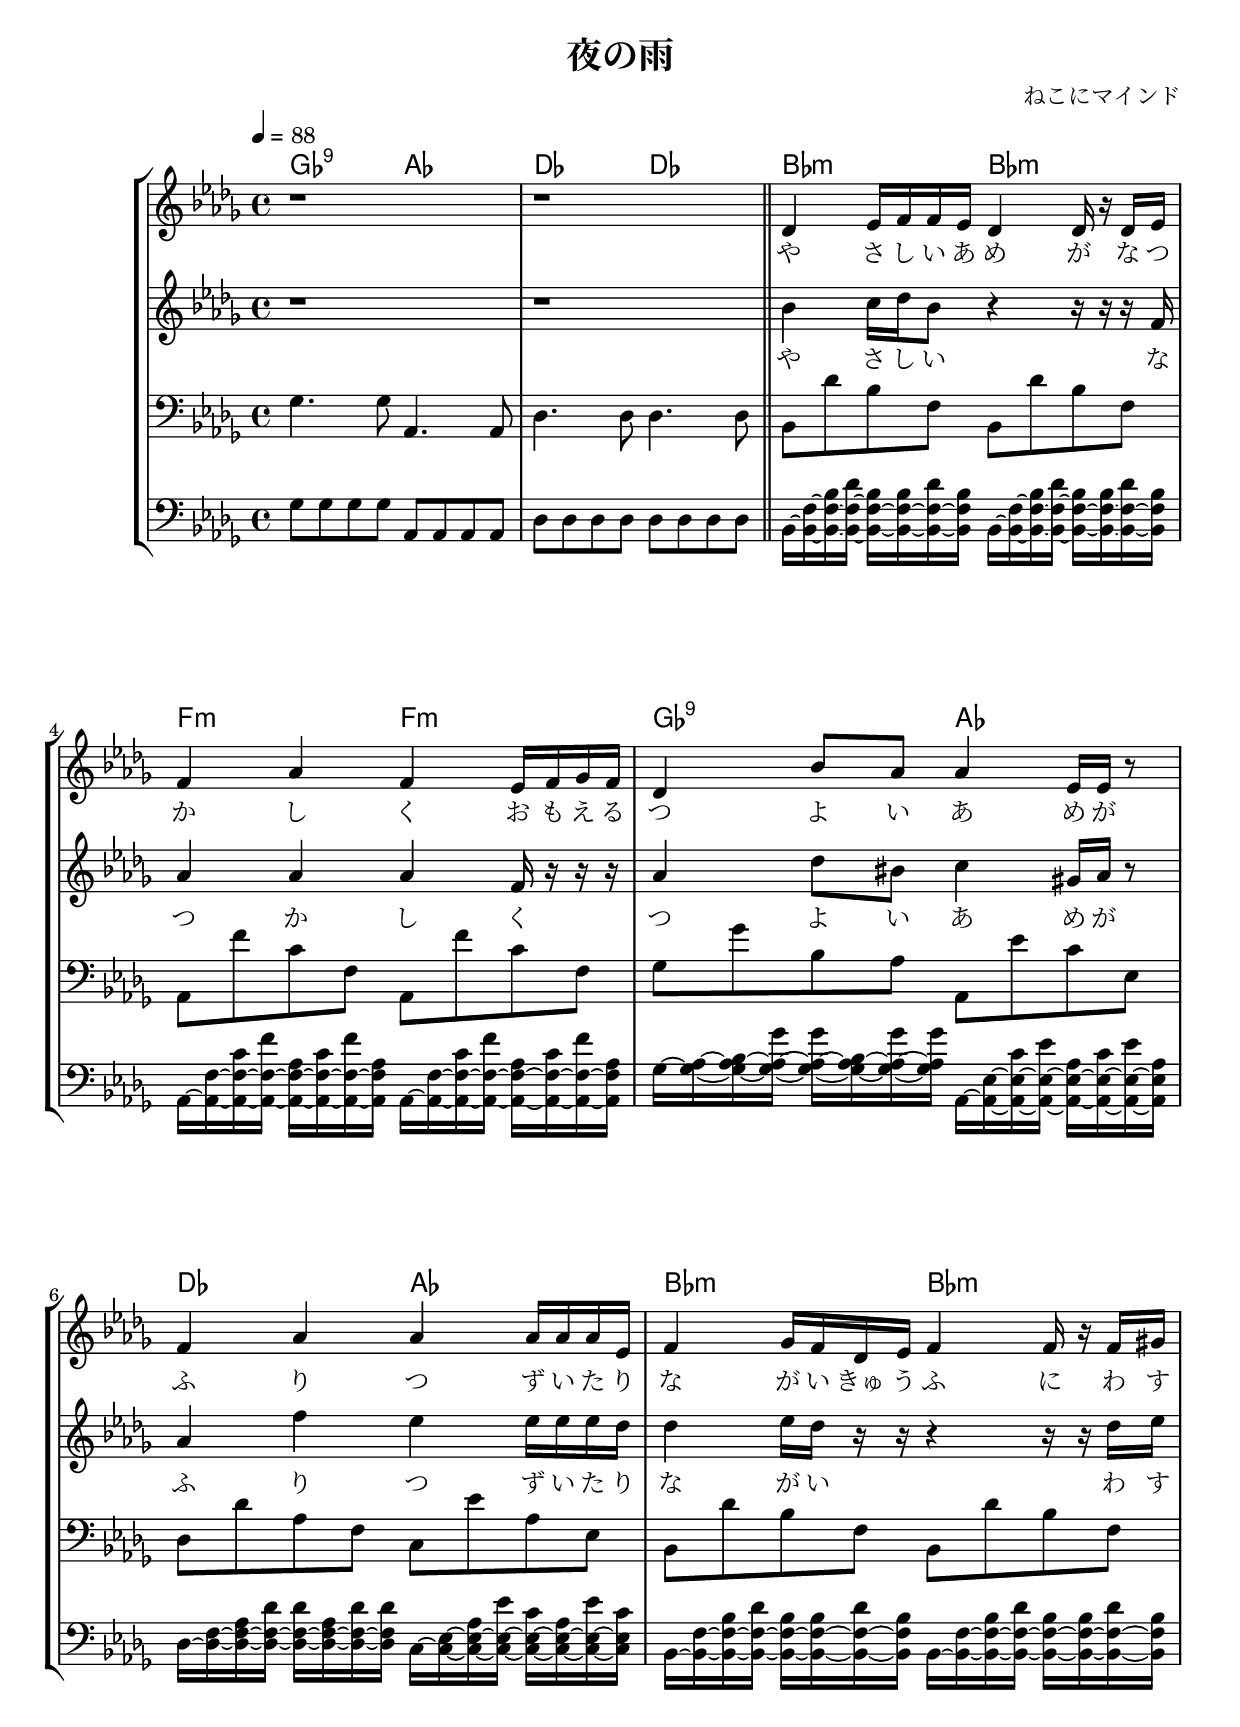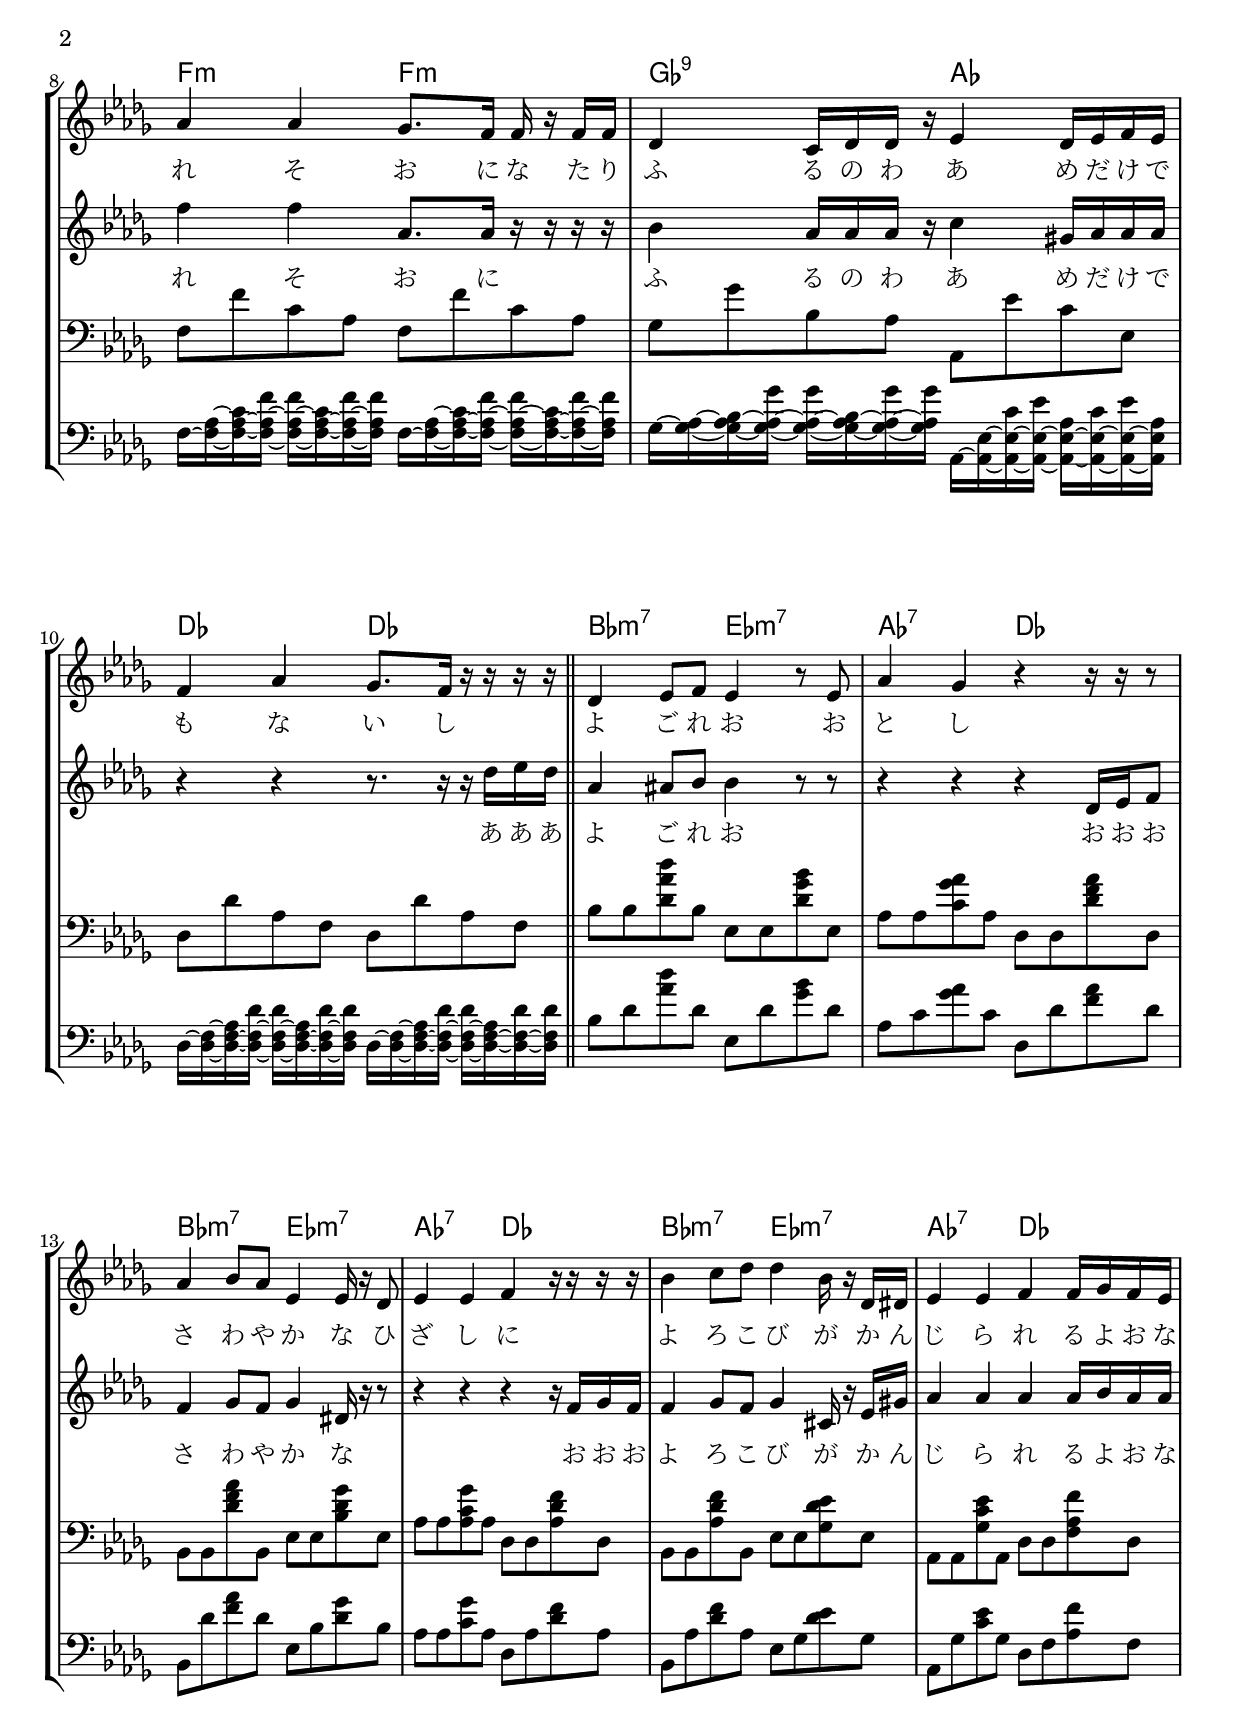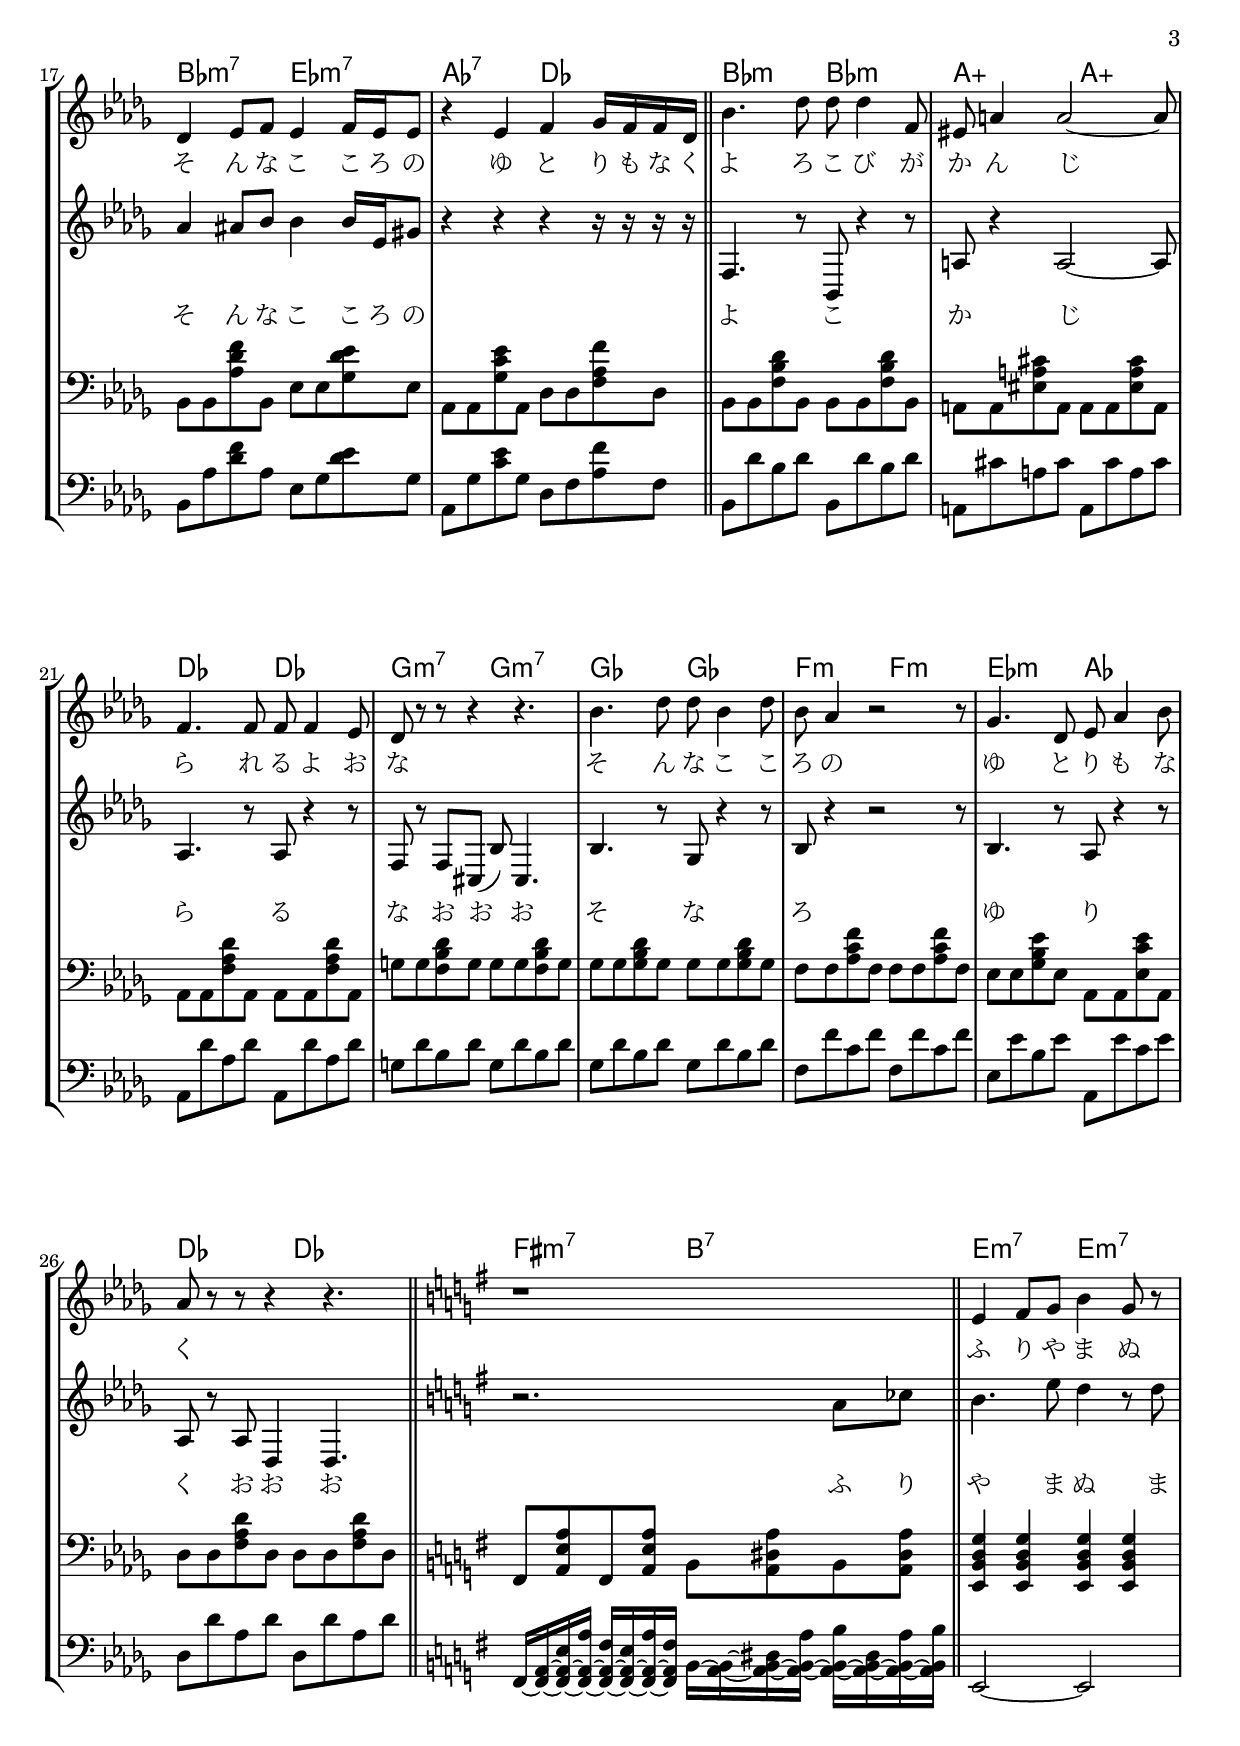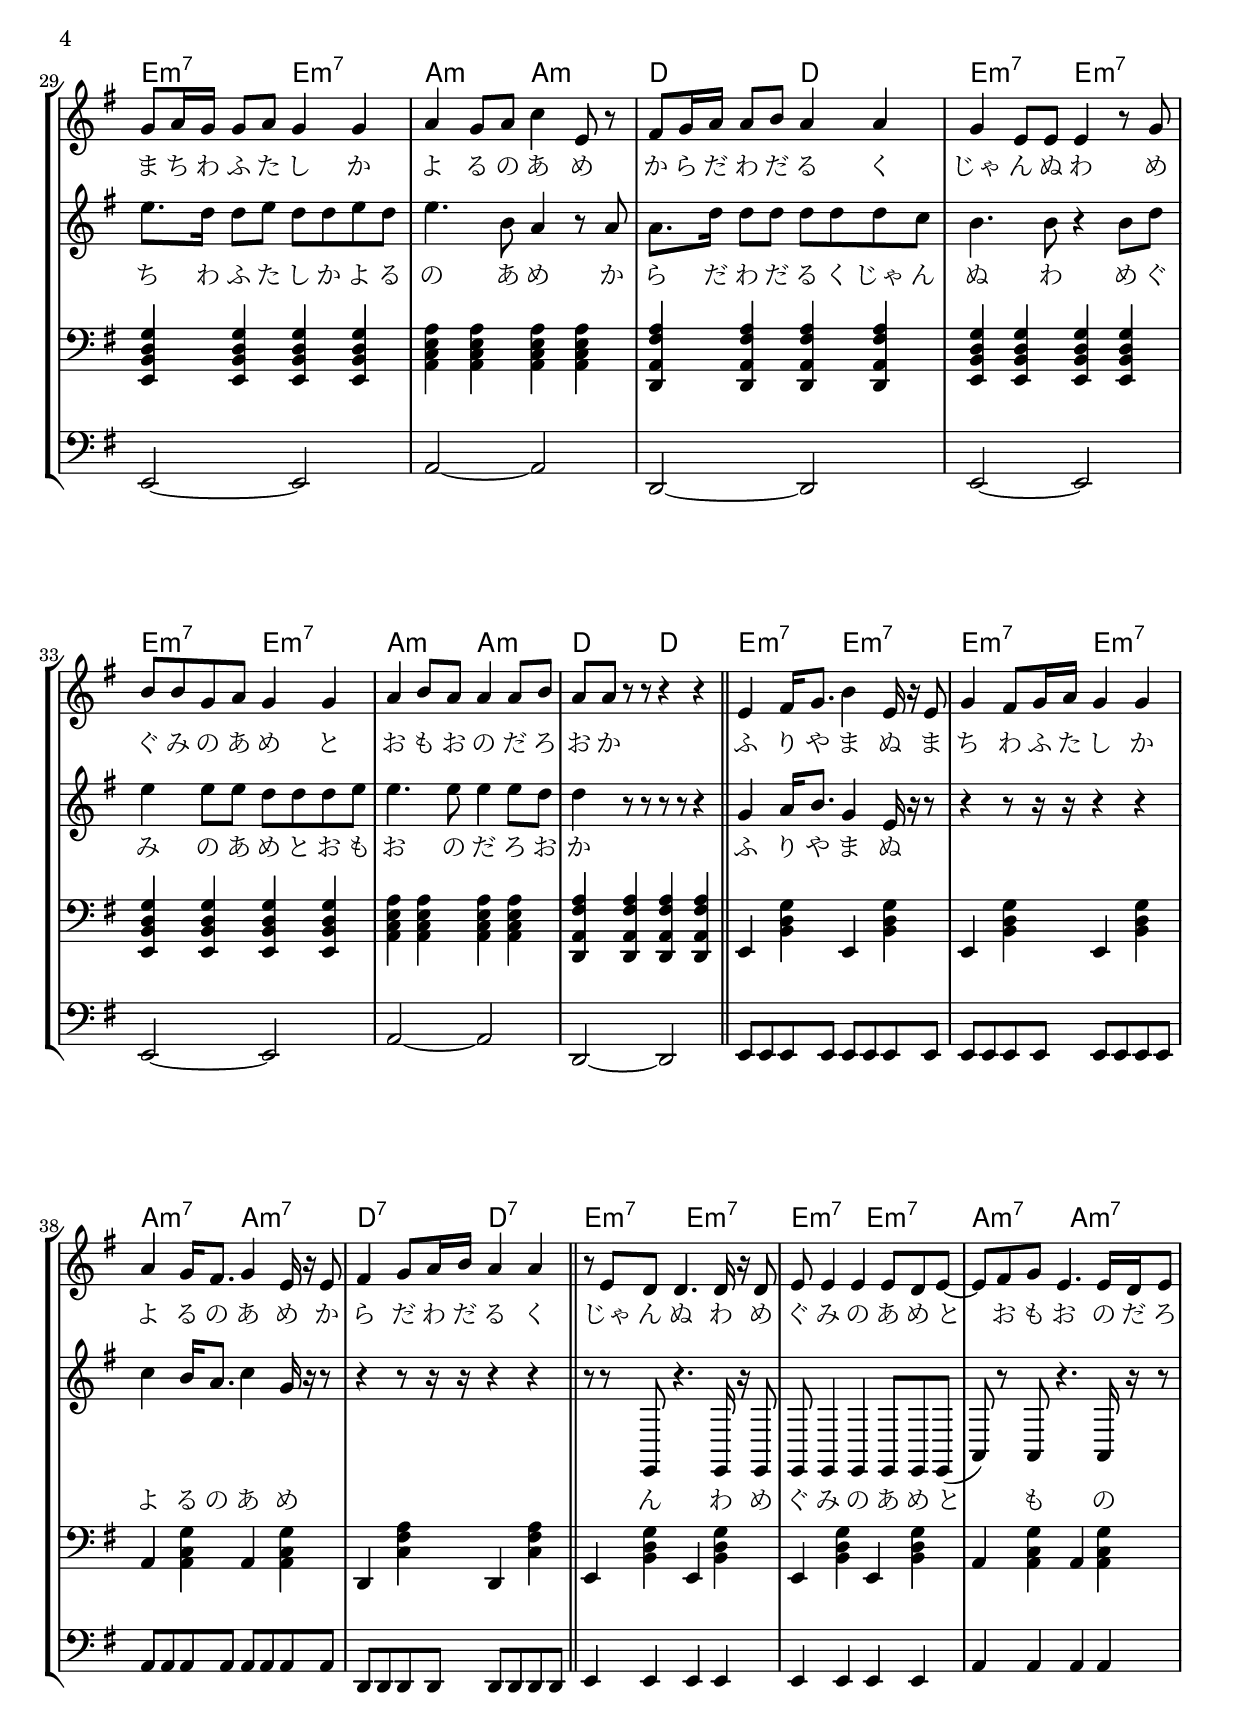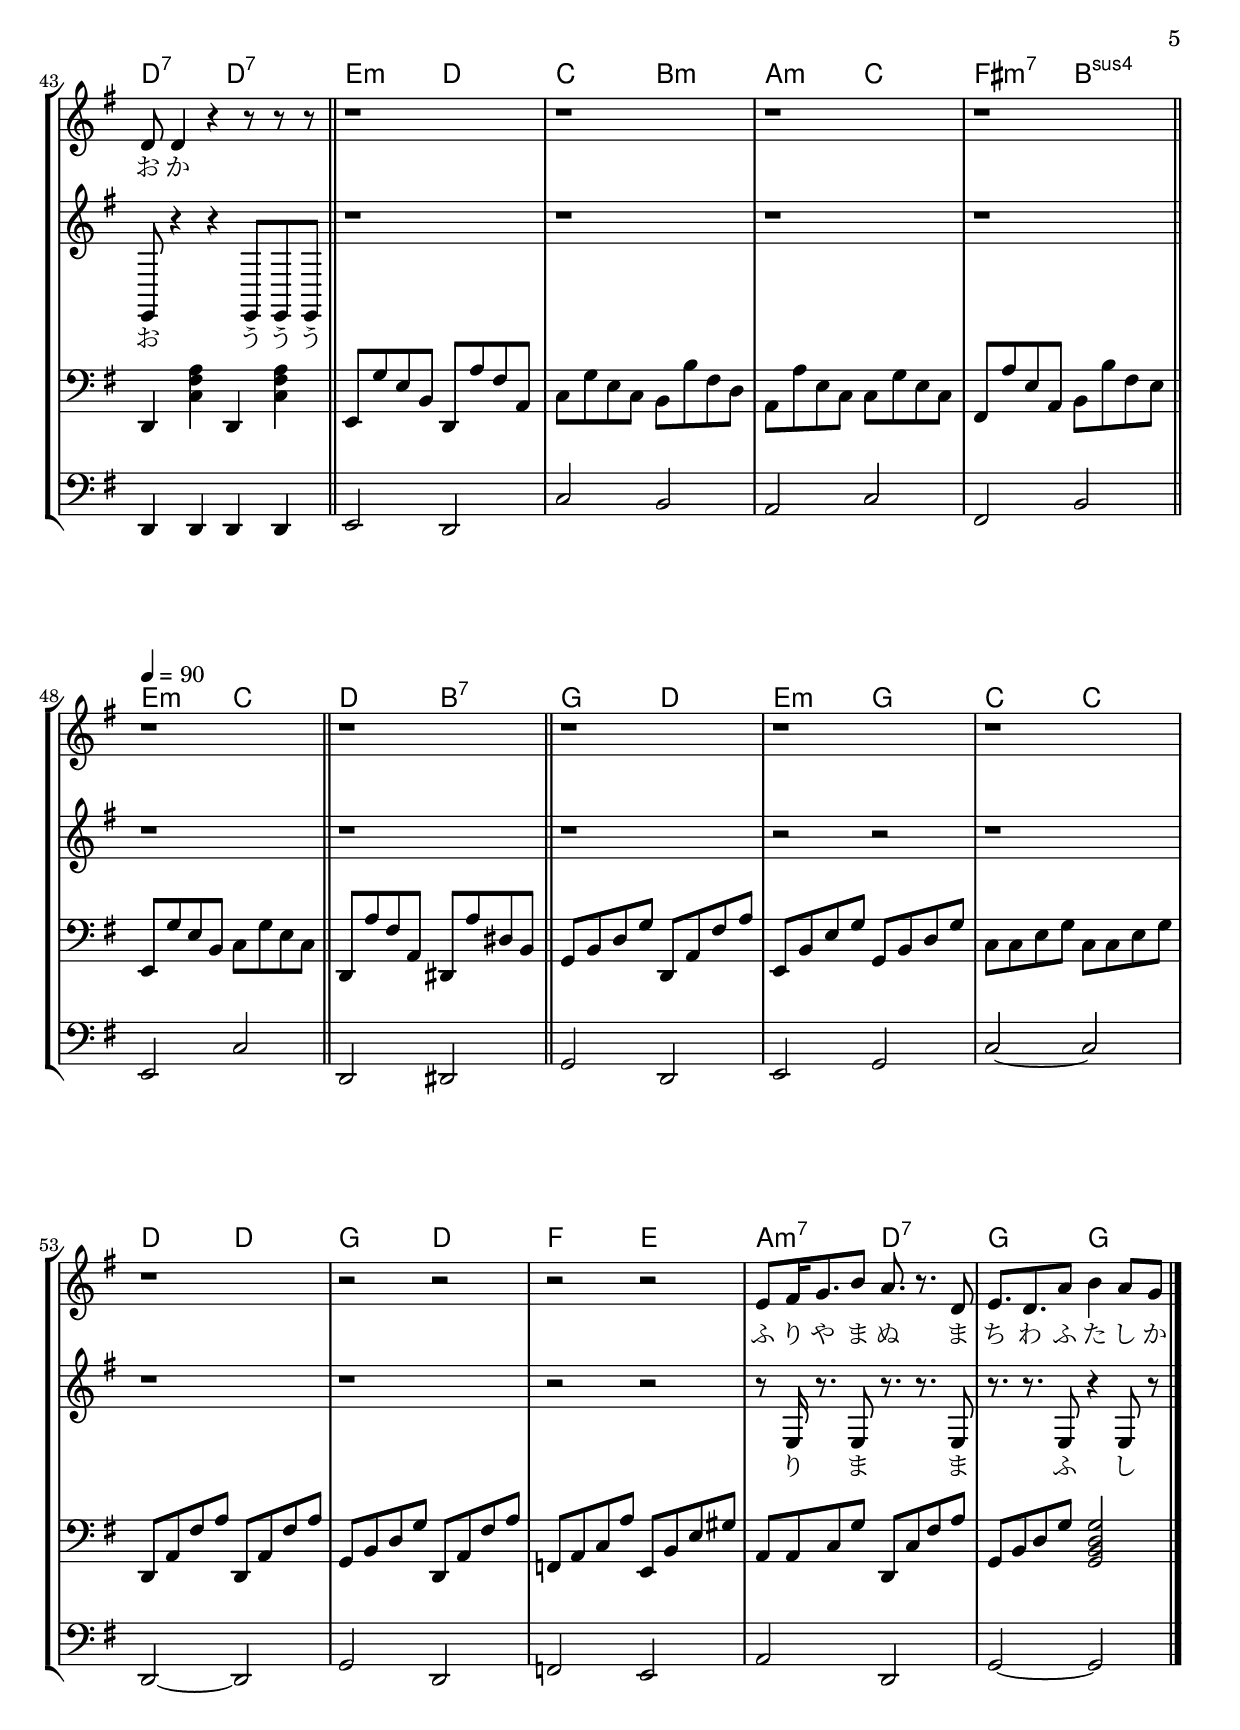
\version "2.12.1"

\header {
	title = \markup {夜の雨}
	composer = \markup \center-column {ねこにマインド}
}

harmony = \chordmode {
	ges2:9 as des des 

	bes:m bes:m f:m f:m ges:9 as des as bes:m bes:m f:m f:m ges:9 as des des 

	bes:min7 es:min7 as:7 des bes:min7 es:min7 as:7 des bes:min7 es:min7 as:7 des bes:min7 es:min7 as:7 des 

	bes:m bes:m a:aug a:aug des des g:m7 g:m7 ges ges f:m f:m es:m as des des 

	fis:m7 b:7 

	e:min7 e:min7 e:min7 e:min7 a:m a:m d d e:min7 e:min7 e:min7 e:min7 a:m a:m d d 

	e:min7 e:min7 e:min7 e:min7 a:min7 a:min7 d:7 d:7 

	e:min7 e:min7 e:min7 e:min7 a:min7 a:min7 d:7 d:7 

	e:m d c b:m a:m c fis:min7 b:sus4 

	e:m c 

	d b:7 

	g d e:m g c c d d g d f e a:min7 d:7 g g 
}

melody = {
	\key des \major
	\tempo 4 = 88
	r1 | r1   
	\set Staff.midiInstrument = #"fss0.35"
	\set Staff.midiMinimumVolume = #0.7
	\set Staff.midiMaximumVolume = #0.9
	des'4  es'16  f'16  f'16  es'16  des'4  des'16  r16  des'16  es'16 
	f'4  as'4  f'4  es'16  f'16  ges'16  f'16 
	des'4  bes'8  as'8  as'4  es'16  es'16  r8 
	f'4  as'4  as'4  as'16  as'16  as'16  es'16 
	f'4  ges'16  f'16  des'16  es'16  f'4  f'16  r16  f'16  gis'16 
	as'4  as'4  ges'8.  f'16  f'16  r16  f'16  f'16 
	des'4  c'16  des'16  des'16  r16  es'4  des'16  es'16  f'16  es'16 
	f'4  as'4  ges'8.  f'16  r16  r16  r16  r16
	\set Staff.midiInstrument = #"fss0.35"
	\set Staff.midiMinimumVolume = #0.7
	\set Staff.midiMaximumVolume = #0.9
	des'4  es'8  f'8  es'4  r8  es'8 
	as'4  ges'4  r4  r16  r16  r8 
	as'4  bes'8  as'8  es'4  es'16  r16  des'8 
	es'4  es'4  f'4  r16  r16  r16  r16 
	bes'4  c''8  des''8  des''4  bes'16  r16  des'16  dis'16 
	es'4  es'4  f'4  f'16  ges'16  f'16  es'16 
	des'4  es'8  f'8  es'4  f'16  es'16  es'8 
	r4  es'4  f'4  ges'16  f'16  f'16  des'16
	\set Staff.midiInstrument = #"Bright Acoustic"
	\set Staff.midiMinimumVolume = #0.7
	\set Staff.midiMaximumVolume = #0.9
	bes'4.  des''8  des''8  des''4  f'8 
	eis'8  a'4  a'2~a'8 
	f'4.  f'8  f'8  f'4  es'8 
	des'8  r8  r8  r4  r4. 
	bes'4.  des''8  des''8  bes'4  des''8 
	bes'8  as'4  r2 r8 
	ges'4.  des'8  es'8  as'4  bes'8 
	as'8  r8  r8  r4  r4.
	\key g \major
	r1   
	\set Staff.midiInstrument = #"fss0.35"
	\set Staff.midiMinimumVolume = #0.7
	\set Staff.midiMaximumVolume = #0.9
	e'4  fis'8  g'8  b'4  g'8  r8 
	g'8  a'16  g'16  g'8  a'8  g'4  g'4 
	a'4  g'8  a'8  c''4  e'8  r8 
	fis'8  g'16  a'16  a'8  b'8  a'4  a'4 
	g'4  e'8  e'8  e'4  r8  g'8 
	b'8  b'8  g'8  a'8  g'4  g'4 
	a'4  b'8  a'8  a'4  a'8  b'8 
	a'8  a'8  r8  r8  r4  r4
	\set Staff.midiInstrument = #"Rock Organ"
	\set Staff.midiMinimumVolume = #0.7
	\set Staff.midiMaximumVolume = #0.9
	e'4  fis'16  g'8.  b'4  e'16  r16  e'8 
	g'4  fis'8  g'16  a'16  g'4  g'4 
	a'4  g'16  fis'8.  g'4  e'16  r16  e'8 
	fis'4  g'8  a'16  b'16  a'4  a'4
	\set Staff.midiInstrument = #"Synthstrings 1"
	\set Staff.midiMinimumVolume = #0.7
	\set Staff.midiMaximumVolume = #0.9
	r8 e'8  d'8  d'4.  d'16  r16  d'8 
	e'8  e'4  e'4  e'8  d'8  e'8~ 
	e'8  fis'8  g'8  e'4.  e'16  d'16  e'8 
	d'8  d'4  r4  r8  r8  r8
	r1 | r1 | r1 | r1   
	\tempo 4 = 90
	r1   
	r1   
	\set Staff.midiInstrument = #"Marimba"
	\set Staff.midiMinimumVolume = #0.7
	\set Staff.midiMaximumVolume = #0.9
	r1 
	r1 
	r1 
	r1 
	r2  r2 
	r2  r2 
	e'8  fis'16  g'8.  b'8  a'8.  r8.  d'8 
	e'8.  d'8.  a'8  b'4  a'8  g'8
	\bar "|."
}

words = \lyricmode {
	
	や  さ  し  い  あ  め  が  な  つ  か  し  く  お  も  え  る  つ  よ  い  あ  め  が  ふ  り  つ  ず  い  た  り  な  が  い  きゅ  う  ふ  に  わ  す  れ  そ  お  に  な  た  り  ふ  る  の  わ  あ  め  だ  け  で  も  な  い  し  
	よ  ご  れ  お  お  と  し  さ  わ  や  か  な  ひ  ざ  し  に  よ  ろ  こ  び  が  か  ん  じ  ら  れ  る  よ  お  な  そ  ん  な  こ  こ  ろ  の  ゆ  と  り  も  な  く  
	よ  ろ  こ  び  が  か  ん  じ  ら  れ  る  よ  お  な  そ  ん  な  こ  こ  ろ  の  ゆ  と  り  も  な  く  
	
	ふ  り  や  ま  ぬ  ま  ち  わ  ふ  た  し  か  よ  る  の  あ  め  か  ら  だ  わ  だ  る  く  じゃ  ん  ぬ  わ  め  ぐ  み  の  あ  め  と  お  も  お  の  だ  ろ  お  か  
	ふ  り  や  ま  ぬ  ま  ち  わ  ふ  た  し  か  よ  る  の  あ  め  か  ら  だ  わ  だ  る  く  
	じゃ  ん  ぬ  わ  め  ぐ  み  の  あ  め  と  お  も  お  の  だ  ろ  お  か  
	
	
	
	ふ  り  や  ま  ぬ  ま  ち  わ  ふ  た  し  か  
}

secondmelody = {
	\key des \major
	\tempo 4 = 88
	r1 | r1   
	\set Staff.midiInstrument = #"Alto Sax"
	\set Staff.midiMinimumVolume = #0.7
	\set Staff.midiMaximumVolume = #0.9
	bes'4  c''16  des''16  bes'8  r4  r16  r16  r16  f'16 
	as'4  as'4  as'4  f'16  r16  r16  r16 
	as'4  des''8  bis'8  c''4  gis'16  as'16  r8 
	as'4  f''4  es''4  es''16  es''16  es''16  des''16 
	des''4  es''16  des''16  r16  r16  r4  r16  r16  des''16  es''16 
	f''4  f''4  as'8.  as'16  r16  r16  r16  r16 
	bes'4  as'16  as'16  as'16  r16  c''4  gis'16  as'16  as'16  as'16 
	r4  r4  r8.  r16  r16  des''16  es''16  des''16
	\set Staff.midiInstrument = #"Flute"
	\set Staff.midiMinimumVolume = #0.7
	\set Staff.midiMaximumVolume = #0.9
	as'4  ais'8  bes'8  bes'4  r8  r8 
	r4  r4  r4  des'16  es'16  f'8 
	f'4  ges'8  f'8  ges'4  dis'16  r16  r8 
	r4  r4  r4  r16  f'16  ges'16  f'16 
	f'4  ges'8  f'8  ges'4  cis'16  r16  es'16  gis'16 
	as'4  as'4  as'4  as'16  bes'16  as'16  as'16 
	as'4  ais'8  bes'8  bes'4  bes'16  es'16  gis'8 
	r4  r4  r4  r16  r16  r16  r16
	\set Staff.midiInstrument = #"Acoustic Bass"
	\set Staff.midiMinimumVolume = #0.7
	\set Staff.midiMaximumVolume = #0.9
	f4.  r8  bes,8  r4  r8 
	a8  r4  a2~a8 
	as4.  r8  as8  r4  r8 
	f8  r8  f8  cis8  (bes8)  cis4. 
	bes4.  r8  ges8  r4  r8 
	bes8  r4  r2 r8 
	bes4.  r8  as8  r4  r8 
	as8  r8  as8  des4  des4.
	\key g \major
	r2. 
	\set Staff.midiInstrument = #"Pad 3 (polysynth)"
	\set Staff.midiMinimumVolume = #0.7
	\set Staff.midiMaximumVolume = #0.9
	a'8  ces''8 
	b'4.  e''8  d''4  r8  d''8 
	e''8.  d''16  d''8  e''8  d''8  d''8  e''8  d''8 
	e''4.  b'8  a'4  r8  a'8 
	a'8.  d''16  d''8  d''8  d''8  d''8  d''8  c''8 
	b'4.  b'8  r4  b'8  d''8 
	e''4  e''8  e''8  d''8  d''8  d''8  e''8 
	e''4.  e''8  e''4  e''8  d''8 
	d''4  r8  r8  r8  r8  	r4 	\set Staff.midiInstrument = #"Bassoon"
	\set Staff.midiMinimumVolume = #0.7
	\set Staff.midiMaximumVolume = #0.9
	g'4  a'16  b'8.  g'4  e'16  r16  r8 
	r4  r8  r16  r16  r4  r4 
	c''4  b'16  a'8.  c''4  g'16  r16  r8 
	r4  r8  r16  r16  r4  r4
	\set Staff.midiInstrument = #"Electric Bass (finger)"
	\set Staff.midiMinimumVolume = #0.7
	\set Staff.midiMaximumVolume = #0.9
	r8 r8  e,8  r4.  e,16  r16  e,8 
	e,8  e,4  e,4  e,8  e,8  e,8 
	(a,8)  r8  a,8  r4.  a,16  r16  r8 
	e,8  r4  r4  e,8  e,8  e,8
	r1 | r1 | r1 | r1   
	\tempo 4 = 90
	r1   
	r1   
	\set Staff.midiInstrument = #"Taiko Drum"
	\set Staff.midiMinimumVolume = #0.7
	\set Staff.midiMaximumVolume = #0.9
	r1 
	r2  r2 
	r1 
	r1 
	 r1 
	r2  r2 
	r8  e16  r8.  e8  r8.  r8.  e8 
	r8.  r8.  e8  r4  e8  r8
	\bar "|."
}

secondwords = \lyricmode {
	
	や  さ  し  い  な  つ  か  し  く  つ  よ  い  あ  め  が  ふ  り  つ  ず  い  た  り  な  が  い  わ  す  れ  そ  お  に  ふ  る  の  わ  あ  め  だ  け  で  あ  あ  あ  
	よ  ご  れ  お  お  お  お  さ  わ  や  か  な  お  お  お  よ  ろ  こ  び  が  か  ん  じ  ら  れ  る  よ  お  な  そ  ん  な  こ  こ  ろ  の  
	よ  こ  か  じ  ら  る  な  お  お  お  そ  な  ろ  ゆ  り  く  お  お  お  
	
	ふ  り  や  ま  ぬ  ま  ち  わ  ふ  た  し  か  よ  る  の  あ  め  か  ら  だ  わ  だ  る  く  じゃ  ん  ぬ  わ  め  ぐ  み  の  あ  め  と  お  も  お  の  だ  ろ  お  か  
	ふ  り  や  ま  ぬ  よ  る  の  あ  め  
	ん  わ  め  ぐ  み  の  あ  め  と  も  の  お  う  う  う  
	
	
	
	り  ま  ま  ふ  し  
}

tempochange = {
	\tempo 4 = 88
	r1 | r1 \bar "||"
	\tempo 4 = 88
	r1 | r1 | r1 | r1 | r1 | r1 | r1 | r1 \bar "||"
	\tempo 4 = 88
	r1 | r1 | r1 | r1 | r1 | r1 | r1 | r1 \bar "||"
	\tempo 4 = 88
	r1 | r1 | r1 | r1 | r1 | r1 | r1 | r1 \bar "||"
	\tempo 4 = 88
	r1 \bar "||"
	\tempo 4 = 88
	r1 | r1 | r1 | r1 | r1 | r1 | r1 | r1 \bar "||"
	\tempo 4 = 88
	r1 | r1 | r1 | r1 \bar "||"
	\tempo 4 = 88
	r1 | r1 | r1 | r1 \bar "||"
	\tempo 4 = 88
	r1 | r1 | r1 | r1 \bar "||"
	\tempo 4 = 90
	r1 \bar "||"
	\tempo 4 = 90
	r1 \bar "||"
	\tempo 4 = 90
	r1 | r1 | r1 | r1 | r1 | r1 | r1 | r1 \bar "|."
}

mainacc = {
	\clef bass
	\set Staff.midiInstrument = #"Lead 8 (bass+lead)"
	\set Staff.midiMinimumVolume = #0.3
	\set Staff.midiMaximumVolume = #0.6
	\key des \major
	\tempo 4 = 88
	ges4.ges8
	as,4.as,8
	des4.des8
	des4.des8
	\bar "||"

	\set Staff.midiInstrument = #"Lead 5 (charang)"
	\set Staff.midiMinimumVolume = #0.3
	\set Staff.midiMaximumVolume = #0.6
	bes,8 des' bes f
	bes,8 des' bes f
	as,8 f' c' f
	as,8 f' c' f
	ges8 ges' bes as
	as,8 es' c' es
	des8 des' as f
	c8 es' as es
	bes,8 des' bes f
	bes,8 des' bes f
	f8 f' c' as
	f8 f' c' as
	ges8 ges' bes as
	as,8 es' c' es
	des8 des' as f
	des8 des' as f
	\bar "||"

	\set Staff.midiInstrument = #"FX 2 (soundtrack)"
	\set Staff.midiMinimumVolume = #0.3
	\set Staff.midiMaximumVolume = #0.6
	bes8 bes8 <des' as' des''>8 bes8
	es8 es8 <des' ges' bes'>8 es8
	as8 as8 <c' ges' as'>8 as8
	des8 des8 <des' f' as'>8 des8
	bes,8 bes,8 <des' f' as'>8 bes,8
	es8 es8 <bes des' ges'>8 es8
	as8 as8 <as c' ges'>8 as8
	des8 des8 <as des' f'>8 des8
	bes,8 bes,8 <as des' f'>8 bes,8
	es8 es8 <ges des' es'>8 es8
	as,8 as,8 <ges c' es'>8 as,8
	des8 des8 <f as f'>8 des8
	bes,8 bes,8 <as des' f'>8 bes,8
	es8 es8 <ges des' es'>8 es8
	as,8 as,8 <ges c' es'>8 as,8
	des8 des8 <f as f'>8 des8
	\bar "||"

	\set Staff.midiInstrument = #"Synthstrings 1"
	\set Staff.midiMinimumVolume = #0.3
	\set Staff.midiMaximumVolume = #0.6
	bes,8 bes,8 <f bes des'>8 bes,8
	bes,8 bes,8 <f bes des'>8 bes,8
	a,8 a,8 <eis a cis'>8 a,8
	a,8 a,8 <eis a cis'>8 a,8
	as,8 as,8 <f as des'>8 as,8
	as,8 as,8 <f as des'>8 as,8
	g8 g8 <f bes des'>8 g8
	g8 g8 <f bes des'>8 g8
	ges8 ges8 <ges bes des'>8 ges8
	ges8 ges8 <ges bes des'>8 ges8
	f8 f8 <as c' f'>8 f8
	f8 f8 <as c' f'>8 f8
	es8 es8 <ges bes es'>8 es8
	as,8 as,8 <es c' es'>8 as,8
	des8 des8 <f as des'>8 des8
	des8 des8 <f as des'>8 des8
	\bar "||"

	\set Staff.midiInstrument = #"FX 2 (soundtrack)"
	\set Staff.midiMinimumVolume = #0.3
	\set Staff.midiMaximumVolume = #0.6
	\key g \major
	fis,8 <a, e a> fis, <a, e a>
	b,8 <a, dis a> b, <a, dis a>
	\bar "||"

	\set Staff.midiInstrument = #"Pad 1 (new age)"
	\set Staff.midiMinimumVolume = #0.3
	\set Staff.midiMaximumVolume = #0.6
	<e, b, d g>4 <e, b, d g>4
	<e, b, d g>4 <e, b, d g>4
	<e, b, d g>4 <e, b, d g>4
	<e, b, d g>4 <e, b, d g>4
	<a, c e a>4 <a, c e a>4
	<a, c e a>4 <a, c e a>4
	<d, a, fis a>4 <d, a, fis a>4
	<d, a, fis a>4 <d, a, fis a>4
	<e, b, d g>4 <e, b, d g>4
	<e, b, d g>4 <e, b, d g>4
	<e, b, d g>4 <e, b, d g>4
	<e, b, d g>4 <e, b, d g>4
	<a, c e a>4 <a, c e a>4
	<a, c e a>4 <a, c e a>4
	<d, a, fis a>4 <d, a, fis a>4
	<d, a, fis a>4 <d, a, fis a>4
	\bar "||"

	\set Staff.midiInstrument = #"Electric Grand"
	\set Staff.midiMinimumVolume = #0.3
	\set Staff.midiMaximumVolume = #0.6
	e,4 <b, d g>4
	e,4 <b, d g>4
	e,4 <b, d g>4
	e,4 <b, d g>4
	a,4 <a, c g>4
	a,4 <a, c g>4
	d,4 <c fis a>4
	d,4 <c fis a>4
	\bar "||"

	\set Staff.midiInstrument = #"Acoustic grand"
	\set Staff.midiMinimumVolume = #0.3
	\set Staff.midiMaximumVolume = #0.6
	e,4 <b, d g>4
	e,4 <b, d g>4
	e,4 <b, d g>4
	e,4 <b, d g>4
	a,4 <a, c g>4
	a,4 <a, c g>4
	d,4 <c fis a>4
	d,4 <c fis a>4
	\bar "||"

	\set Staff.midiInstrument = #"Electric Piano 1"
	\set Staff.midiMinimumVolume = #0.3
	\set Staff.midiMaximumVolume = #0.6
	e,8 g e b,
	d,8 a fis a,
	c8 g e c
	b,8 b fis d
	a,8 a e c
	c8 g e c
	fis,8 a e a,
	b,8 b fis e
	\bar "||"

	\set Staff.midiInstrument = #"Electric Piano 1"
	\set Staff.midiMinimumVolume = #0.3
	\set Staff.midiMaximumVolume = #0.6
	\tempo 4 = 90
	e,8 g e b,
	c8 g e c
	\bar "||"

	\set Staff.midiInstrument = #"Electric Piano 1"
	\set Staff.midiMinimumVolume = #0.3
	\set Staff.midiMaximumVolume = #0.6
	d,8 a fis a,
	dis,8 a dis b,
	\bar "||"

	\set Staff.midiInstrument = #"Electric Piano 1"
	\set Staff.midiMinimumVolume = #0.3
	\set Staff.midiMaximumVolume = #0.6
	g,8 b,8 d8 g8
	d,8 a,8 fis8 a8
	e,8 b,8 e8 g8
	g,8 b,8 d8 g8
	c8 c8 e8 g8
	c8 c8 e8 g8
	d,8 a,8 fis8 a8
	d,8 a,8 fis8 a8
	g,8 b,8 d8 g8
	d,8 a,8 fis8 a8
	f,8 a,8 c8 a8
	e,8 b,8 e8 gis8
	a,8 a,8 c8 g8
	d,8 c8 fis8 a8
	g,8 b,8 d8 g8
	<g, b, d g>2
	\bar "|."
}

subacc = {
	\clef bass
	\set Staff.midiInstrument = #"Vibraphone"
	\set Staff.midiMinimumVolume = #0.3
	\set Staff.midiMaximumVolume = #0.6
	\key des \major
	\tempo 4 = 88
	ges8 ges8 ges8 ges8
	as,8 as,8 as,8 as,8
	des8 des8 des8 des8
	des8 des8 des8 des8
	\bar "||"

	\set Staff.midiInstrument = #"Rock Organ"
	\set Staff.midiMinimumVolume = #0.3
	\set Staff.midiMaximumVolume = #0.6
	bes,16~ <bes,~ f~>16 <bes,~ f~ bes>16 <bes,~ f~ des'>16 <bes,~ f~ bes>16 <bes,~ f~ bes>16 <bes,~ f~ des'>16 <bes, f bes>16
	bes,16~ <bes,~ f~>16 <bes,~ f~ bes>16 <bes,~ f~ des'>16 <bes,~ f~ bes>16 <bes,~ f~ bes>16 <bes,~ f~ des'>16 <bes, f bes>16
	as,16~ <as,~ f~>16 <as,~ f~ c'>16 <as,~ f~ f'>16 <as,~ f~ as>16 <as,~ f~ c'>16 <as,~ f~ f'>16 <as, f as>16
	as,16~ <as,~ f~>16 <as,~ f~ c'>16 <as,~ f~ f'>16 <as,~ f~ as>16 <as,~ f~ c'>16 <as,~ f~ f'>16 <as, f as>16
	ges16~ <ges~ as~>16 <ges~ as~ bes>16 <ges~ as~ ges'>16 <ges~ as~ ges'>16 <ges~ as~ bes>16 <ges~ as~ ges'>16 <ges as ges'>16
	as,16~ <as,~ es~>16 <as,~ es~ c'>16 <as,~ es~ es'>16 <as,~ es~ as>16 <as,~ es~ c'>16 <as,~ es~ es'>16 <as, es as>16
	des16~ <des~ f~>16 <des~ f~ as>16 <des~ f~ des'>16 <des~ f~ des'>16 <des~ f~ as>16 <des~ f~ des'>16 <des f des'>16
	c16~ <c~ es~>16 <c~ es~ as>16 <c~ es~ es'>16 <c~ es~ c'>16 <c~ es~ as>16 <c~ es~ es'>16 <c es c'>16
	bes,16~ <bes,~ f~>16 <bes,~ f~ bes>16 <bes,~ f~ des'>16 <bes,~ f~ bes>16 <bes,~ f~ bes>16 <bes,~ f~ des'>16 <bes, f bes>16
	bes,16~ <bes,~ f~>16 <bes,~ f~ bes>16 <bes,~ f~ des'>16 <bes,~ f~ bes>16 <bes,~ f~ bes>16 <bes,~ f~ des'>16 <bes, f bes>16
	f16~ <f~ as~>16 <f~ as~ c'>16 <f~ as~ f'>16 <f~ as~ f'>16 <f~ as~ c'>16 <f~ as~ f'>16 <f as f'>16
	f16~ <f~ as~>16 <f~ as~ c'>16 <f~ as~ f'>16 <f~ as~ f'>16 <f~ as~ c'>16 <f~ as~ f'>16 <f as f'>16
	ges16~ <ges~ as~>16 <ges~ as~ bes>16 <ges~ as~ ges'>16 <ges~ as~ ges'>16 <ges~ as~ bes>16 <ges~ as~ ges'>16 <ges as ges'>16
	as,16~ <as,~ es~>16 <as,~ es~ c'>16 <as,~ es~ es'>16 <as,~ es~ as>16 <as,~ es~ c'>16 <as,~ es~ es'>16 <as, es as>16
	des16~ <des~ f~>16 <des~ f~ as>16 <des~ f~ des'>16 <des~ f~ des'>16 <des~ f~ as>16 <des~ f~ des'>16 <des f des'>16
	des16~ <des~ f~>16 <des~ f~ as>16 <des~ f~ des'>16 <des~ f~ des'>16 <des~ f~ as>16 <des~ f~ des'>16 <des f des'>16
	\bar "||"

	\set Staff.midiInstrument = #"Lead 6 (voice)"
	\set Staff.midiMinimumVolume = #0.3
	\set Staff.midiMaximumVolume = #0.6
	bes8 des' <as' des''> des'
	es8 des' <ges' bes'> des'
	as8 c' <ges' as'> c'
	des8 des' <f' as'> des'
	bes,8 des' <f' as'> des'
	es8 bes <des' ges'> bes
	as8 as <c' ges'> as
	des8 as <des' f'> as
	bes,8 as <des' f'> as
	es8 ges <des' es'> ges
	as,8 ges <c' es'> ges
	des8 f <as f'> f
	bes,8 as <des' f'> as
	es8 ges <des' es'> ges
	as,8 ges <c' es'> ges
	des8 f <as f'> f
	\bar "||"

	\set Staff.midiInstrument = #"Pad 4 (choir)"
	\set Staff.midiMinimumVolume = #0.3
	\set Staff.midiMaximumVolume = #0.6
	bes,8 des' bes des'
	bes,8 des' bes des'
	a,8 cis' a cis'
	a,8 cis' a cis'
	as,8 des' as des'
	as,8 des' as des'
	g8 des' bes des'
	g8 des' bes des'
	ges8 des' bes des'
	ges8 des' bes des'
	f8 f' c' f'
	f8 f' c' f'
	es8 es' bes es'
	as,8 es' c' es'
	des8 des' as des'
	des8 des' as des'
	\bar "||"

	\set Staff.midiInstrument = #"Lead 6 (voice)"
	\set Staff.midiMinimumVolume = #0.3
	\set Staff.midiMaximumVolume = #0.6
	\key g \major
	fis,16~ <fis,~ a,~>16 <fis,~ a,~ e>16 <fis,~ a,~ a>16 <fis,~ a,~ fis>16 <fis,~ a,~ e>16 <fis,~ a,~ a>16 <fis, a, fis>16
	b,16~ <b,~ a,~>16 <b,~ a,~ dis>16 <b,~ a,~ a>16 <b,~ a,~ b>16 <b,~ a,~ dis>16 <b,~ a,~ a>16 <b, a, b>16
	\bar "||"

	\set Staff.midiInstrument = #"Taiko Drum"
	\set Staff.midiMinimumVolume = #0.3
	\set Staff.midiMaximumVolume = #0.6
	e,2
	~e,2
	e,2
	~e,2
	a,2
	~a,2
	d,2
	~d,2
	e,2
	~e,2
	e,2
	~e,2
	a,2
	~a,2
	d,2
	~d,2
	\bar "||"

	\set Staff.midiInstrument = #"Synth Bass 1"
	\set Staff.midiMinimumVolume = #0.3
	\set Staff.midiMaximumVolume = #0.6
	e,8 e,8 e,8 e,8
	e,8 e,8 e,8 e,8
	e,8 e,8 e,8 e,8
	e,8 e,8 e,8 e,8
	a,8 a,8 a,8 a,8
	a,8 a,8 a,8 a,8
	d,8 d,8 d,8 d,8
	d,8 d,8 d,8 d,8
	\bar "||"

	\set Staff.midiInstrument = #"Cello"
	\set Staff.midiMinimumVolume = #0.3
	\set Staff.midiMaximumVolume = #0.6
	e,4 e,4
	e,4 e,4
	e,4 e,4
	e,4 e,4
	a,4 a,4
	a,4 a,4
	d,4 d,4
	d,4 d,4
	\bar "||"

	\set Staff.midiInstrument = #"Pad 3 (polysynth)"
	\set Staff.midiMinimumVolume = #0.3
	\set Staff.midiMaximumVolume = #0.6
	e,2
	~d,2
	c2
	~b,2
	a,2
	~c2
	fis,2
	~b,2
	\bar "||"

	\set Staff.midiInstrument = #"Pad 3 (polysynth)"
	\set Staff.midiMinimumVolume = #0.3
	\set Staff.midiMaximumVolume = #0.6
	\tempo 4 = 90
	e,2
	~c2
	\bar "||"

	\set Staff.midiInstrument = #"Pad 3 (polysynth)"
	\set Staff.midiMinimumVolume = #0.3
	\set Staff.midiMaximumVolume = #0.6
	d,2
	~dis,2
	\bar "||"

	\set Staff.midiInstrument = #"Pad 4 (choir)"
	\set Staff.midiMinimumVolume = #0.3
	\set Staff.midiMaximumVolume = #0.6
	g,2
	~d,2
	e,2
	~g,2
	c2
	~c2
	d,2
	~d,2
	g,2
	~d,2
	f,2
	~e,2
	a,2
	~d,2
	g,2
	~g,2
	\bar "|."
}

percA = {
	\drummode {
	r1 |r1 \bar "||"
	cymr4 cymr4 cymr4 cymr4  |cymr4 cymr8 cymr16 cymr16 cymr4 cymr4  |cymr4 cymr4 cymr4 cymr4  |cymr4 cymr2.  |cymr4 cymr4 cymr4 cymr4  |cymr4 cymr8 cymr16 cymr16 cymr4 cymr4  |cymr4 cymr4 cymr4 cymr4  |cymr4 cymr2.  \bar "||"
	r1 |r1 |r1 |r1 |r1 |r1 |r1 |r1 \bar "||"
	r8 cymr16 cymr16 cymr8 cymr16 cymr16 cymr8 cymr16 cymr16 cymr8 cymr8  |cymr8 cymr16 cymr16 cymr8 cymr16 cymr16 cymr8 cymr16 cymr16 cymr8 cymr8  |cymr8 cymr16 cymr16 cymr8 cymr16 cymr16 cymr8 cymr16 cymr16 cymr8 cymr16 cymr16  |cymr8 cymr16 cymr16 cymr8 cymr16 cymr16 cymr8 cymr16 cymr16 cymr8 cymr8  |r8 cymr16 cymr16 cymr8 cymr16 cymr16 cymr8 cymr16 cymr16 cymr8 cymr8  |cymr8 cymr16 cymr16 cymr8 cymr16 cymr16 cymr8 cymr16 cymr16 cymr8 cymr8  |cymr8 cymr16 cymr16 cymr8 cymr16 cymr16 cymr8 cymr16 cymr16 cymr8 cymr16 cymr16  |cymr8 cymr16 cymr16 cymr8 cymr16 cymr16 cymr8 cymr16 cymr16 cymr8 cymr8  \bar "||"
	r1  \bar "||"
	r1  |hh4 hh4 hh4 hh4  |r1  |hh4 hh4 hh4 hh4  |r1  |hh4 hh4 hh4 hh4  |r1  |hh4 hh4 hh2  \bar "||"
	r1  |r1  |r1  |r2 r8 hho4 hho8  \bar "||"
	hh4 hh8 hh2 r8  |\times 16/32{ hh2 hh8. hh8. hh4. hh2. } |hh4 hh8 hh2 r8  |\times 16/32{ hh2 hh8. hh1 r4 r16 } \bar "||"
	r1  |r1  |r1  |r2 r8 hho4 hho8  \bar "||"
	r2 r8 hho4 hho8  \bar "||"
	r2 r8 hho4 hho8  \bar "||"
	r1  |r1  |r1  |r1  |r1  |r1  |r1  |r2 r8 hho4 hho8  \bar "|."
	}
}

percB = {
	\drummode {
	r1 |r1 \bar "||"
	r2 sn2  |r2 sn2  |r2 sn2  |r8 sn8 sn2.  |r2 sn2  |r2 sn2  |r2 sn2  |r8 sn8 sn2.  \bar "||"
	r1 |r1 |r1 |r1 |r1 |r1 |r1 |r1 \bar "||"
	r4 sn2 sn4  |r4 sn8 sn4. sn4  |r4 sn2 sn4  |r4 sn8 sn4. sn4  |r4 sn2 sn4  |r4 sn8 sn4. sn4  |r4 sn2 sn4  |r4 sn2 sn8 sn16 sn16  \bar "||"
	r4 hh4. r16 hh8 hh8 hh16  \bar "||"
	sn4 sn4 sn4 sn4  |r4 sn2 sn8. sn16  |sn4 sn4 sn4 sn4  |r4 sn2 sn8. sn16  |sn4 sn4 sn4 sn4  |r4 sn2 sn8. sn16  |sn4 sn4 sn4 sn4  |r4 sn4 r16 sn16 sn16 sn16 sn16 sn16 sn16 sn16  \bar "||"
	r4. hhp2 hhp8  |r4. hhp2 hhp8  |r4. hhp2 hhp8  |hhp4 hhp4 hhp4 hhp4  \bar "||"
	r16 hhp8 hhp8 hhp2 r8.  |\times 16/32{ r8 hhp4 hhp4 hhp8 hhp2 r8 hhp2 r8 } |r16 hhp8 hhp8 hhp2 r8.  |\times 16/32{ r8 hhp4 hhp4 hhp8 hhp1 r4 } \bar "||"
	r4. hhp2 hhp8  |r4. hhp2 hhp8  |r4. hhp2 hhp8  |hhp4 hhp4 hhp4 hhp4  \bar "||"
	hhp4 hhp4 hhp4 hhp4  \bar "||"
	hhp4 hhp4 hhp4 hhp4  \bar "||"
	r4. hhp2 hhp8  |r4. hhp2 hhp8  |r4. hhp2 hhp8  |r4. hhp2 hhp8  |r4. hhp2 hhp8  |r4. hhp2 hhp8  |r4. hhp2 hhp8  |hhp4 hhp4 hhp4 hhp4  \bar "|."
	}
}

percC = {
	\drummode {
	r1 |r1 \bar "||"
	bd2. r8 bd8  |bd2. r8 bd8  |bd2. r8 bd8  |bd4. bd8 bd4. bd8  |bd2. r8 bd8  |bd2. r8 bd8  |bd2. r8 bd8  |bd2 r8 bd4.  \bar "||"
	r1 |r1 |r1 |r1 |r1 |r1 |r1 |r1 \bar "||"
	bd8. bd16 bd8. bd16 bd8. bd16 bd8. bd16  |bd8. bd16 bd8. bd16 bd8. bd16 bd4  |bd8. bd16 bd8. bd16 bd8. bd16 bd8. bd16  |bd8. bd16 bd8. bd16 bd8. bd16 bd4  |bd8. bd16 bd8. bd16 bd8. bd16 bd8. bd16  |bd8. bd16 bd8. bd16 bd8. bd16 bd4  |bd8. bd16 bd8. bd16 bd8. bd16 bd8. bd16  |bd8. bd16 bd8. bd16 bd8. bd16 bd8. bd16  \bar "||"
	r16 hhp8 hhp8 hhp8 hhp8. hhp8 hhp8 hhp8  \bar "||"
	bd16 bd16 bd16 bd16 bd16 bd16 bd16 bd16 bd16 bd16 bd16 bd16 bd16 bd16 bd16 bd16  |bd8 bd8 bd8 bd8 bd8 bd8 bd8 bd8  |bd16 bd16 bd16 bd16 bd16 bd16 bd16 bd16 bd16 bd16 bd16 bd16 bd16 bd16 bd16 bd16  |bd8 bd8 bd8 bd8 bd8 bd8 bd8 bd8  |bd16 bd16 bd16 bd16 bd16 bd16 bd16 bd16 bd16 bd16 bd16 bd16 bd16 bd16 bd16 bd16  |bd8 bd8 bd8 bd8 bd8 bd8 bd8 bd8  |bd16 bd16 bd16 bd16 bd16 bd16 bd16 bd16 bd16 bd16 bd16 bd16 bd16 bd16 bd16 bd16  |bd8 bd8 bd8 bd8 bd8 bd8 bd8 bd8  \bar "||"
	hh4 hh4 hh4 hh4  |hh4 hh4 hh4 hh4  |hh4 hh4 hh4 hh4  |r4. hh2 r8  \bar "||"
	r1  |\times 16/32{ r1 r2 hho2 } |r1  |\times 16/32{ r1 r2 hho2 } \bar "||"
	hh4 hh4 hh4 hh4  |hh4 hh4 hh4 hh4  |hh4 hh4 hh4 hh4  |r4. hh2 r8  \bar "||"
	r4. hh2 r8  \bar "||"
	r4. hh2 r8  \bar "||"
	hh4 hh4 hh4 hh4  |hh4 hh4 hh4 hh4  |hh4 hh4 hh4 hh4  |hh4 hh4 hh4 hh4  |hh4 hh4 hh4 hh4  |hh4 hh4 hh4 hh4  |hh4 hh4 hh4 hh4  |r4. hh2 r8  \bar "|."
	}
}

percD = {
	\drummode {
	r1 |r1 \bar "||"
	r1 |r1 |r1 |r2 r8 tommh8 tommh4  |r1 |r1 |r1 |r8. tommh8. tommh2 r8  \bar "||"
	r1 |r1 |r1 |r1 |r1 |r1 |r1 |r1 \bar "||"
	r1  |r2 r16 tommh4. r16  |r1  |r2 r16 tommh4. r16  |r1  |r2 r16 tommh4. r16  |r1  |r4. tommh2 r8  \bar "||"
	r8 sn4 sn8 sn16 sn8 sn8 sn8 sn16  \bar "||"
	r1  |r8 hho4 hho4 hho4 hho8  |r1  |r8 hho4 hho4 hho4 hho8  |r1  |r8 hho4 hho4 hho4 hho8  |r1  |r8 hho4 hho2 r8  \bar "||"
	bd2. r8 bd8  |bd8. bd8. bd2 bd8  |bd2. r8 bd8  |bd8. bd4. r16 bd4 bd8  \bar "||"
	bd8. bd8. bd2 bd8  |\times 16/32{ bd4. bd4. bd2 bd2 bd4 } |bd8. bd8. bd2 bd8  |\times 16/32{ bd4. bd4. bd8 bd2 r8 bd2 } \bar "||"
	bd2. r8 bd8  |bd8. bd8. bd2 bd8  |bd2. r8 bd8  |bd8. bd4. r16 bd4 bd8  \bar "||"
	bd8. bd4. r16 bd4 bd8  \bar "||"
	bd8. bd4. r16 bd4 bd8  \bar "||"
	bd2. r8 bd8  |bd8. bd8. bd2 bd8  |bd2. r8 bd8  |bd8. bd8. bd2 bd8  |bd2. r8 bd8  |bd8. bd8. bd2 bd8  |bd2. r8 bd8  |bd8. bd4. r16 bd4 bd8  \bar "|."
	}
}

percE = {
	\drummode {
	r1 |r1 \bar "||"
	r1 |r1 |r1 |r2. r8 toml8  |r1 |r1 |r1 |r2. toml8 toml8  \bar "||"
	r1 |r1 |r1 |r1 |r1 |r1 |r1 |r1 \bar "||"
	r1  |r2. r8 toml8  |r1  |r2. r8 toml8  |r1  |r2. r8 toml8  |r1  |r2 r16 toml4. r16  \bar "||"
	bd4 bd8. bd8 bd8 bd8 bd8 bd16  \bar "||"
	cymc4 cymc4 cymc4 cymc4  |r1 |cymc4 cymc4 cymc4 cymc4  |r1 |cymc4 cymc4 cymc4 cymc4  |r1 |cymc4 cymc4 cymc4 cymc4  |r1 \bar "||"
	r1 | r1 | r1 | r1 \bar "||"
	r2 ss2  |\times 16/32{ r1 ss1 } |r2 ss2  |\times 16/32{ r1 ss1 } \bar "||"
	r1 | r1 | r1 | r1 \bar "||"
	r1 \bar "||"
	r1 \bar "||"
	r1 | r1 | r1 | r1 | r1 | r1 | r1 | r1 \bar "|."
	}
}

percF = {
	\drummode {
	r1 | r1 \bar "||"
	r1 |r1 |r1 |r1 |r1 |r1 |r1 |hho1  \bar "||"
	r1 | r1 | r1 | r1 | r1 | r1 | r1 | r1 \bar "||"
	cymc1  |r1 |r1 |r1 |cymc1  |r1 |r1 |r1 \bar "||"
	cymc1  \bar "||"
	r8 tommh2 tommh8. tommh16 tommh8  |r1 |r8 tommh2 tommh8. tommh16 tommh8  |r1 |r8 tommh2 tommh8. tommh16 tommh8  |r1 |r8 tommh2 tommh8. tommh16 tommh8  |r1 \bar "||"
	r1 | r1 | r1 | r1 \bar "||"
	r1 |r1 |r1 |\times 16/32{ r1 sn4 sn8 sn2 r8 } \bar "||"
	r1 | r1 | r1 | r1 \bar "||"
	r1 \bar "||"
	r1 \bar "||"
	r1 | r1 | r1 | r1 | r1 | r1 | r1 | r1 \bar "|."
	}
}

percG = {
	\drummode {
	r1 | r1 \bar "||"
	r1 | r1 | r1 | r1 | r1 | r1 | r1 | r1 \bar "||"
	r1 | r1 | r1 | r1 | r1 | r1 | r1 | r1 \bar "||"
	r1 | r1 | r1 | r1 | r1 | r1 | r1 | r1 \bar "||"
	r1 \bar "||"
	r4. toml16 toml2 toml16  |r1 |r4. toml16 toml2 toml16  |r1 |r4. toml16 toml2 toml16  |r1 |r4. toml16 toml2 toml16  |r1 \bar "||"
	r1 | r1 | r1 | r1 \bar "||"
	r1 |r1 |r1 |r2. r8 tomml8  \bar "||"
	r1 | r1 | r1 | r1 \bar "||"
	r1 \bar "||"
	r1 \bar "||"
	r1 | r1 | r1 | r1 | r1 | r1 | r1 | r1 \bar "|."
	}
}

percH = {
	\drummode {
	r1 | r1 \bar "||"
	r1 | r1 | r1 | r1 | r1 | r1 | r1 | r1 \bar "||"
	r1 | r1 | r1 | r1 | r1 | r1 | r1 | r1 \bar "||"
	r1 | r1 | r1 | r1 | r1 | r1 | r1 | r1 \bar "||"
	r1 \bar "||"
	r1 | r1 | r1 | r1 | r1 | r1 | r1 | r1 \bar "||"
	r1 | r1 | r1 | r1 \bar "||"
	r1 |r1 |r1 |\times 16/32{ r1 r2 r8 tommh4. } \bar "||"
	r1 | r1 | r1 | r1 \bar "||"
	r1 \bar "||"
	r1 \bar "||"
	r1 | r1 | r1 | r1 | r1 | r1 | r1 | r1 \bar "|."
	}
}

percI = {
	\drummode {
	r1 | r1 \bar "||"
	r1 | r1 | r1 | r1 | r1 | r1 | r1 | r1 \bar "||"
	r1 | r1 | r1 | r1 | r1 | r1 | r1 | r1 \bar "||"
	r1 | r1 | r1 | r1 | r1 | r1 | r1 | r1 \bar "||"
	r1 \bar "||"
	r1 | r1 | r1 | r1 | r1 | r1 | r1 | r1 \bar "||"
	r1 | r1 | r1 | r1 \bar "||"
	r1 |r1 |r1 |\times 16/32{ r1 r2. tomfh4 } \bar "||"
	r1 | r1 | r1 | r1 \bar "||"
	r1 \bar "||"
	r1 \bar "||"
	r1 | r1 | r1 | r1 | r1 | r1 | r1 | r1 \bar "|."
	}
}

\score {
	<<
		\new StaffGroup <<
			\new ChordNames {\harmony}
			\new Voice = "melody" {\melody}
			\new Lyrics \lyricsto "melody" \words
			\new Voice = "secondmelody" {\secondmelody}
			\new Lyrics \lyricsto "secondmelody" \secondwords
			\new Staff = "mainacc" {\mainacc}
			\new Staff = "subacc" {\subacc}
		>>
	>>
	\layout { }
}
